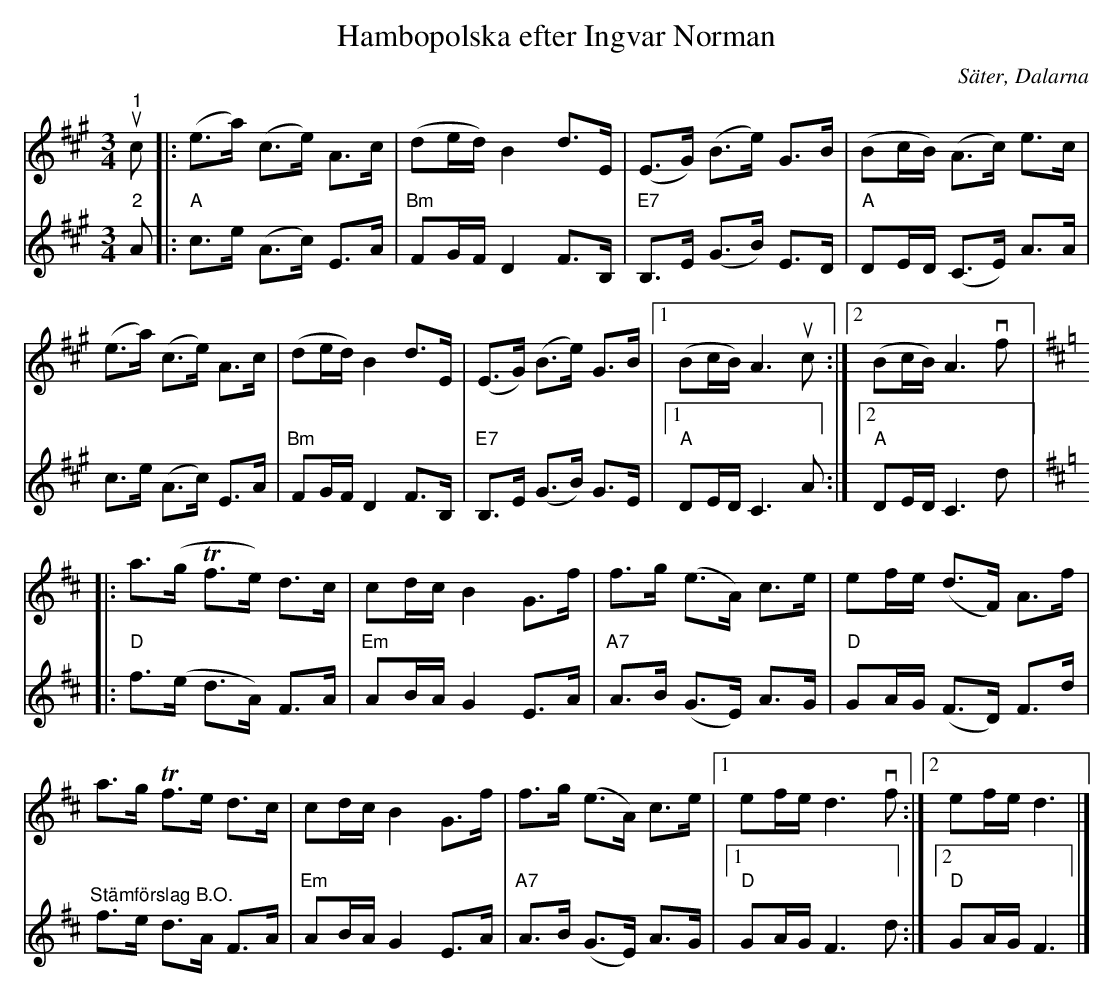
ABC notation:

X:1
T:Hambopolska efter Ingvar Norman
O:Säter, Dalarna
L:1/8
M:3/4
K:A
V:1
"^1"u c |: (e>a) (c>e) A>c | (de/d/) B2 d>E | (E>G) (B>e) G>B | (Bc/B/) (A>c) e>c |
(e>a) (c>e) A>c | (de/d/) B2 d>E | (E>G) (B>e) G>B |1 (Bc/B/) A3u c :|2 (Bc/B/) A3v f |:
[K:D] a>(gT f>e) d>c | cd/c/ B2 G>f | f>g (e>A) c>e | ef/e/ (d>F) A>f |
a>gT f>e d>c | cd/c/ B2 G>f | f>g (e>A) c>e |1 ef/e/ d3v f :|2 ef/e/ d3 |]
V:2
"^2" A |:"A" c>e (A>c) E>A |"Bm" FG/F/ D2 F>B, |"E7" B,>E (G>B) E>D | "A" DE/D/ (C>E) A>A |
c>e (A>c) E>A |"Bm" FG/F/ D2 F>B, |"E7" B,>E (G>B) G>E |1 "A" DE/D/ C3 A :|2 "A" DE/D/ C3 d |:
[K:D]"D" f>(e d>A) F>A |"Em" AB/A/ G2 E>A |"A7" A>B (G>E) A>G |"D" GA/G/ (F>D) F>d |
"^Stämförslag B.O." f>e d>A F>A | "Em" AB/A/ G2 E>A |"A7" A>B (G>E) A>G |1"D" GA/G/ F3 d :|2"D" GA/G/ F3 |]
